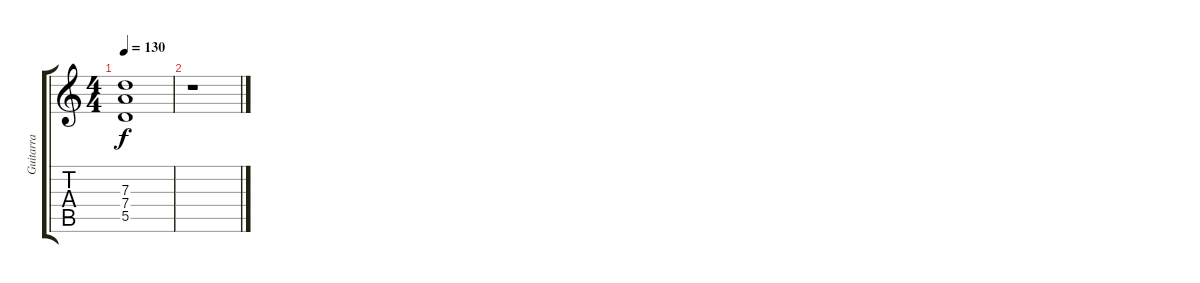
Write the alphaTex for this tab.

\track ("Guitarra" "Guitarra") {instrument distortionguitar}
\staff {score tabs}
\tuning (E4 B3 G3 D3 A2 E2) {hide}
\ts (4 4)
\tempo 130
\clef g2
\ks c
(7.3{t} 7.4{t} 5.5{t}).1{dy f} |
r.1
